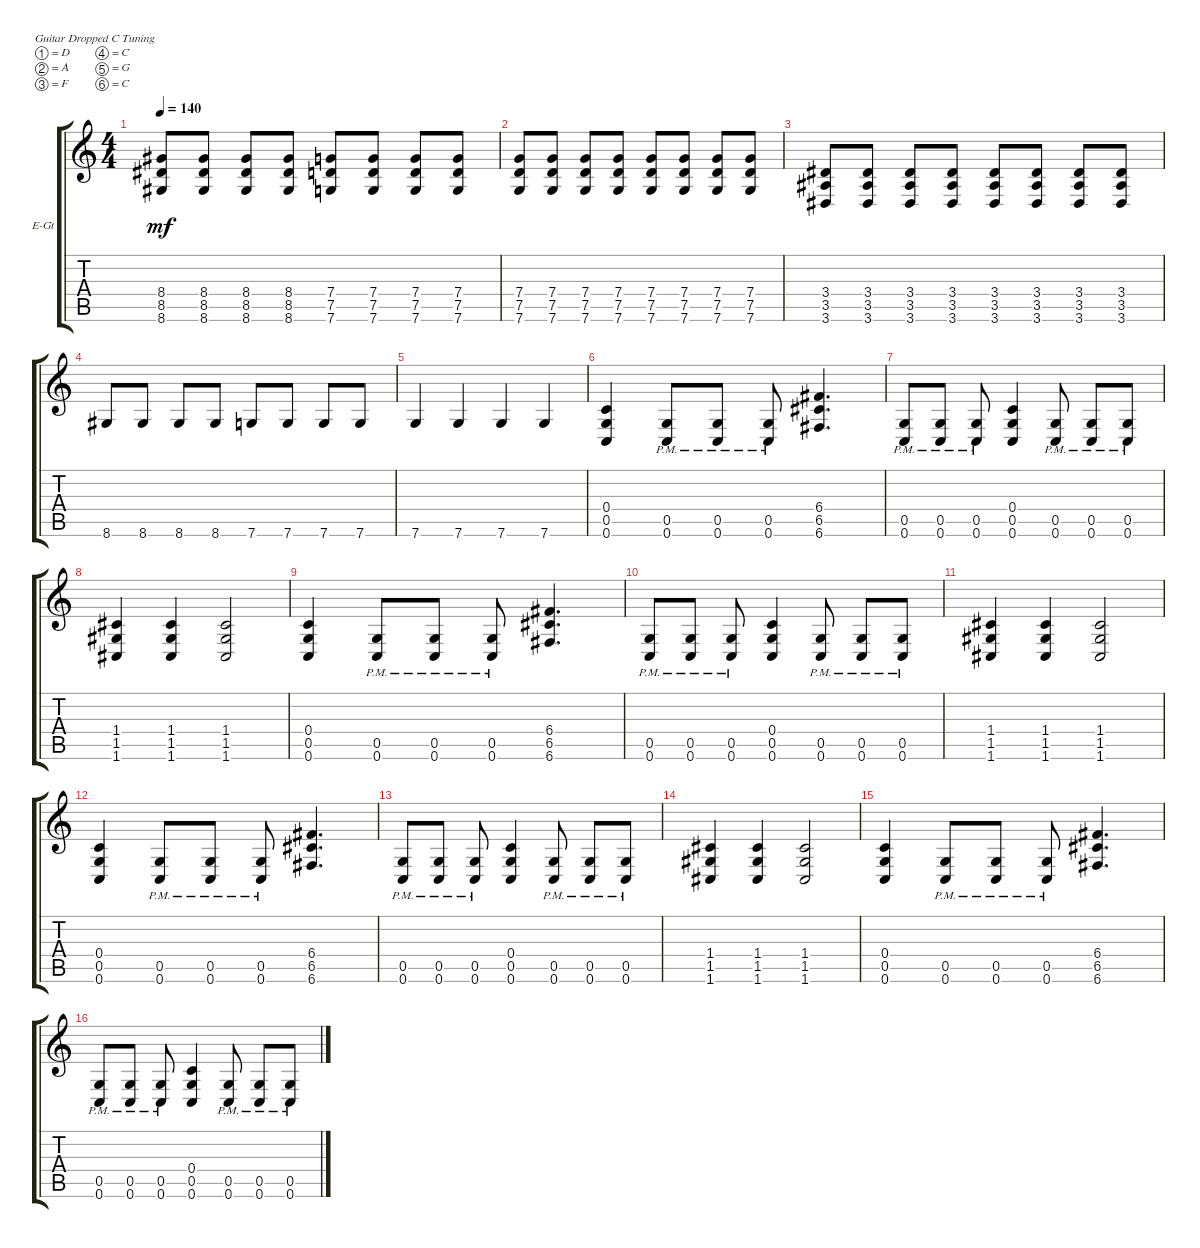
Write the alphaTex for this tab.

\bracketExtendMode groupsimilarinstruments
\firstSystemTrackNameOrientation horizontal
\otherSystemsTrackNameOrientation horizontal
\track ("Derek Jones" "E-Gt") {instrument distortionguitar}
\staff {score tabs}
\tuning (D4 A3 F3 C3 G2 C2)
\ts (4 4)
\tempo 140
\clef g2
\ks c
(8.4 8.5 8.6).8{dy mf} (8.4 8.5 8.6).8 (8.4 8.5 8.6).8 (8.4 8.5 8.6).8 (7.4 7.5 7.6).8 (7.4 7.5 7.6).8 (7.4 7.5 7.6).8 (7.4 7.5 7.6).8 |
(7.4 7.5 7.6).8 (7.4 7.5 7.6).8 (7.4 7.5 7.6).8 (7.4 7.5 7.6).8 (7.4 7.5 7.6).8 (7.4 7.5 7.6).8 (7.4 7.5 7.6).8 (7.4 7.5 7.6).8 |
(3.4 3.5 3.6).8 (3.4 3.5 3.6).8 (3.4 3.5 3.6).8 (3.4 3.5 3.6).8 (3.4 3.5 3.6).8 (3.4 3.5 3.6).8 (3.4 3.5 3.6).8 (3.4 3.5 3.6).8 |
8.6.8 8.6.8 8.6.8 8.6.8 7.6.8 7.6.8 7.6.8 7.6.8 |
7.6.4 7.6.4 7.6.4 7.6.4 |
(0.4 0.5 0.6).4 (0.5{pm} 0.6{pm}).8 (0.5{pm} 0.6{pm}).8 (0.5{pm} 0.6{pm}).8 (6.4 6.5 6.6).4{d} |
(0.5{pm} 0.6{pm}).8 (0.5{pm} 0.6{pm}).8 (0.5{pm} 0.6{pm}).8 (0.4 0.5 0.6).4 (0.5{pm} 0.6{pm}).8 (0.5{pm} 0.6{pm}).8 (0.5{pm} 0.6{pm}).8 |
(1.4 1.5 1.6).4 (1.4 1.5 1.6).4 (1.4 1.5 1.6).2 |
(0.4 0.5 0.6).4 (0.5{pm} 0.6{pm}).8 (0.5{pm} 0.6{pm}).8 (0.5{pm} 0.6{pm}).8 (6.4 6.5 6.6).4{d} |
(0.5{pm} 0.6{pm}).8 (0.5{pm} 0.6{pm}).8 (0.5{pm} 0.6{pm}).8 (0.4 0.5 0.6).4 (0.5{pm} 0.6{pm}).8 (0.5{pm} 0.6{pm}).8 (0.5{pm} 0.6{pm}).8 |
(1.4 1.5 1.6).4 (1.4 1.5 1.6).4 (1.4 1.5 1.6).2 |
(0.4 0.5 0.6).4 (0.5{pm} 0.6{pm}).8 (0.5{pm} 0.6{pm}).8 (0.5{pm} 0.6{pm}).8 (6.4 6.5 6.6).4{d} |
(0.5{pm} 0.6{pm}).8 (0.5{pm} 0.6{pm}).8 (0.5{pm} 0.6{pm}).8 (0.4 0.5 0.6).4 (0.5{pm} 0.6{pm}).8 (0.5{pm} 0.6{pm}).8 (0.5{pm} 0.6{pm}).8 |
(1.4 1.5 1.6).4 (1.4 1.5 1.6).4 (1.4 1.5 1.6).2 |
(0.4 0.5 0.6).4 (0.5{pm} 0.6{pm}).8 (0.5{pm} 0.6{pm}).8 (0.5{pm} 0.6{pm}).8 (6.4 6.5 6.6).4{d} |
(0.5{pm} 0.6{pm}).8 (0.5{pm} 0.6{pm}).8 (0.5{pm} 0.6{pm}).8 (0.4 0.5 0.6).4 (0.5{pm} 0.6{pm}).8 (0.5{pm} 0.6{pm}).8 (0.5{pm} 0.6{pm}).8
